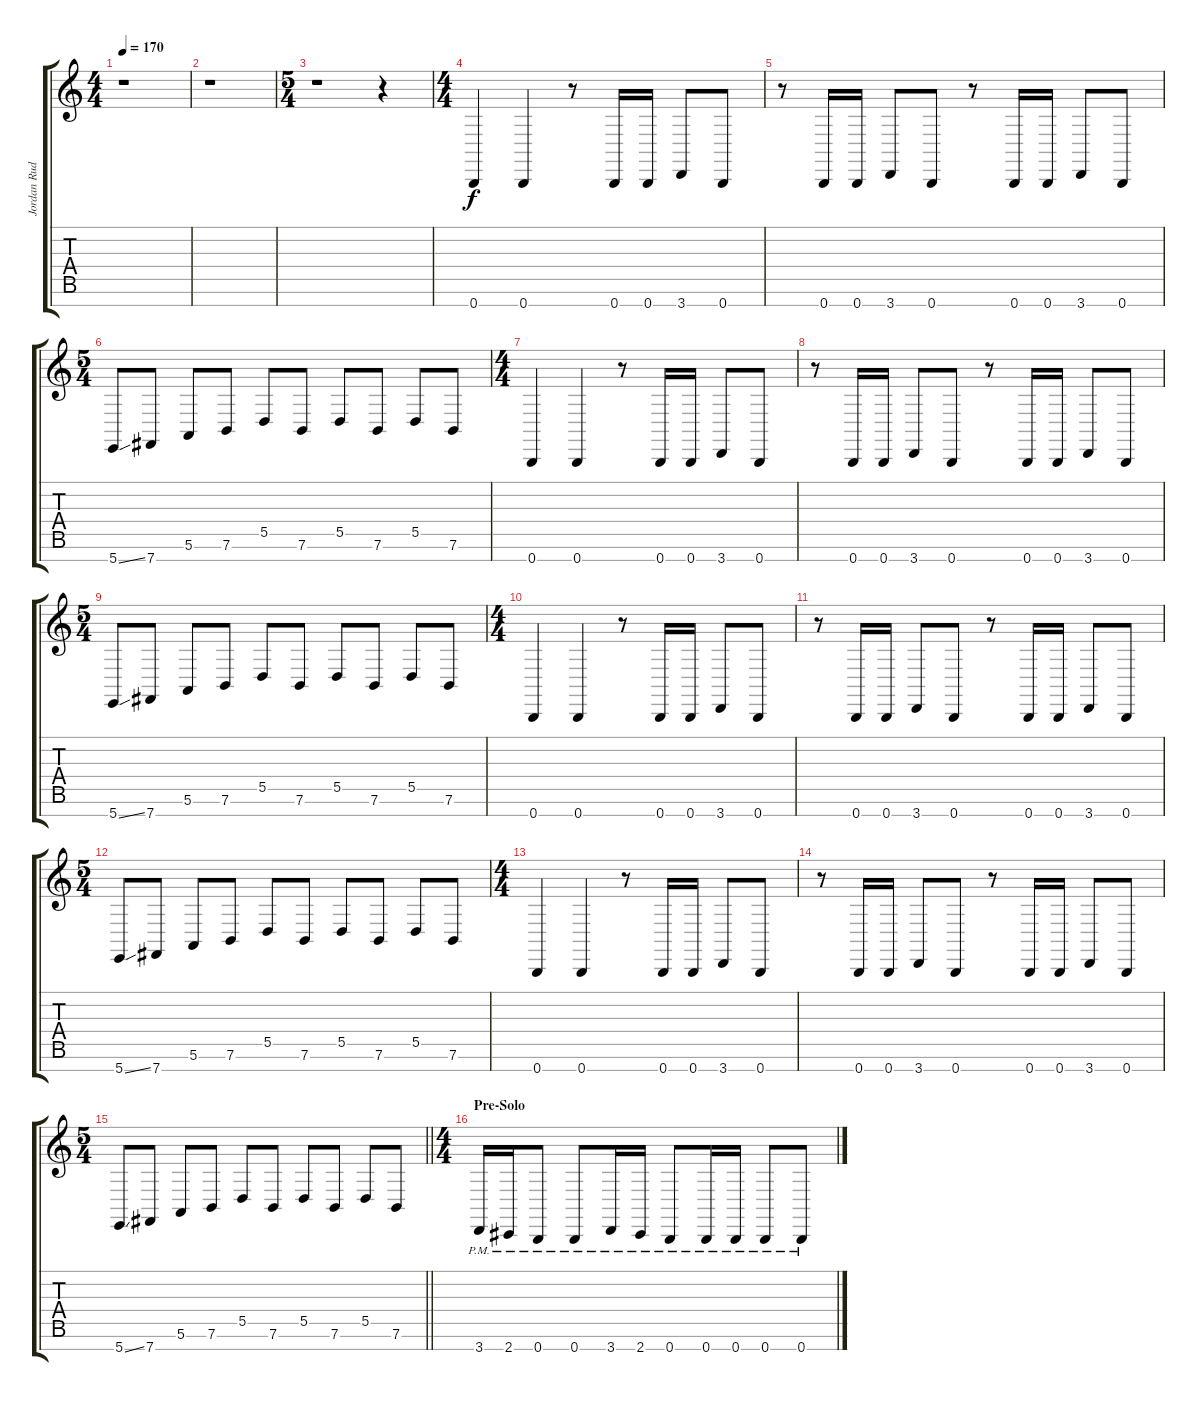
\track ("Jordan Rudess" "Jordan Rud") {instrument lead1square}
\staff {score tabs}
\tuning (E4 B3 G3 D3 A2 E2 B1) {hide}
\ts (4 4)
\tempo 170
\clef g2
\ks c
r.1{dy f} |
r.1 |
\ts (5 4)
r.1 r.4 |
\ts (4 4)
0.7.4{balance 8 instrument lead1square} 0.7.4 r.8 0.7.16 0.7.16 3.7.8 0.7.8 |
r.8 0.7.16 0.7.16 3.7.8 0.7.8 r.8 0.7.16 0.7.16 3.7.8 0.7.8 |
\ts (5 4)
5.7{ss}.8 7.7.8 5.6.8 7.6.8 5.5.8 7.6.8 5.5.8 7.6.8 5.5.8 7.6.8 |
\ts (4 4)
0.7.4 0.7.4 r.8 0.7.16 0.7.16 3.7.8 0.7.8 |
r.8 0.7.16 0.7.16 3.7.8 0.7.8 r.8 0.7.16 0.7.16 3.7.8 0.7.8 |
\ts (5 4)
5.7{ss}.8 7.7.8 5.6.8 7.6.8 5.5.8 7.6.8 5.5.8 7.6.8 5.5.8 7.6.8 |
\ts (4 4)
0.7.4 0.7.4 r.8 0.7.16 0.7.16 3.7.8 0.7.8 |
r.8 0.7.16 0.7.16 3.7.8 0.7.8 r.8 0.7.16 0.7.16 3.7.8 0.7.8 |
\ts (5 4)
5.7{ss}.8 7.7.8 5.6.8 7.6.8 5.5.8 7.6.8 5.5.8 7.6.8 5.5.8 7.6.8 |
\ts (4 4)
0.7.4 0.7.4 r.8 0.7.16 0.7.16 3.7.8 0.7.8 |
r.8 0.7.16 0.7.16 3.7.8 0.7.8 r.8 0.7.16 0.7.16 3.7.8 0.7.8 |
\ts (5 4)
\barLineRight lightlight
5.7{ss}.8 7.7.8 5.6.8 7.6.8 5.5.8 7.6.8 5.5.8 7.6.8 5.5.8 7.6.8 |
\ts (4 4)
\section ("" "Pre-Solo")
3.7{pm}.16 2.7{pm}.16 0.7{pm}.8 0.7{pm}.8 3.7{pm}.16 2.7{pm}.16 0.7{pm}.8 0.7{pm}.16 0.7{pm}.16 0.7{pm}.8 0.7{pm}.8
